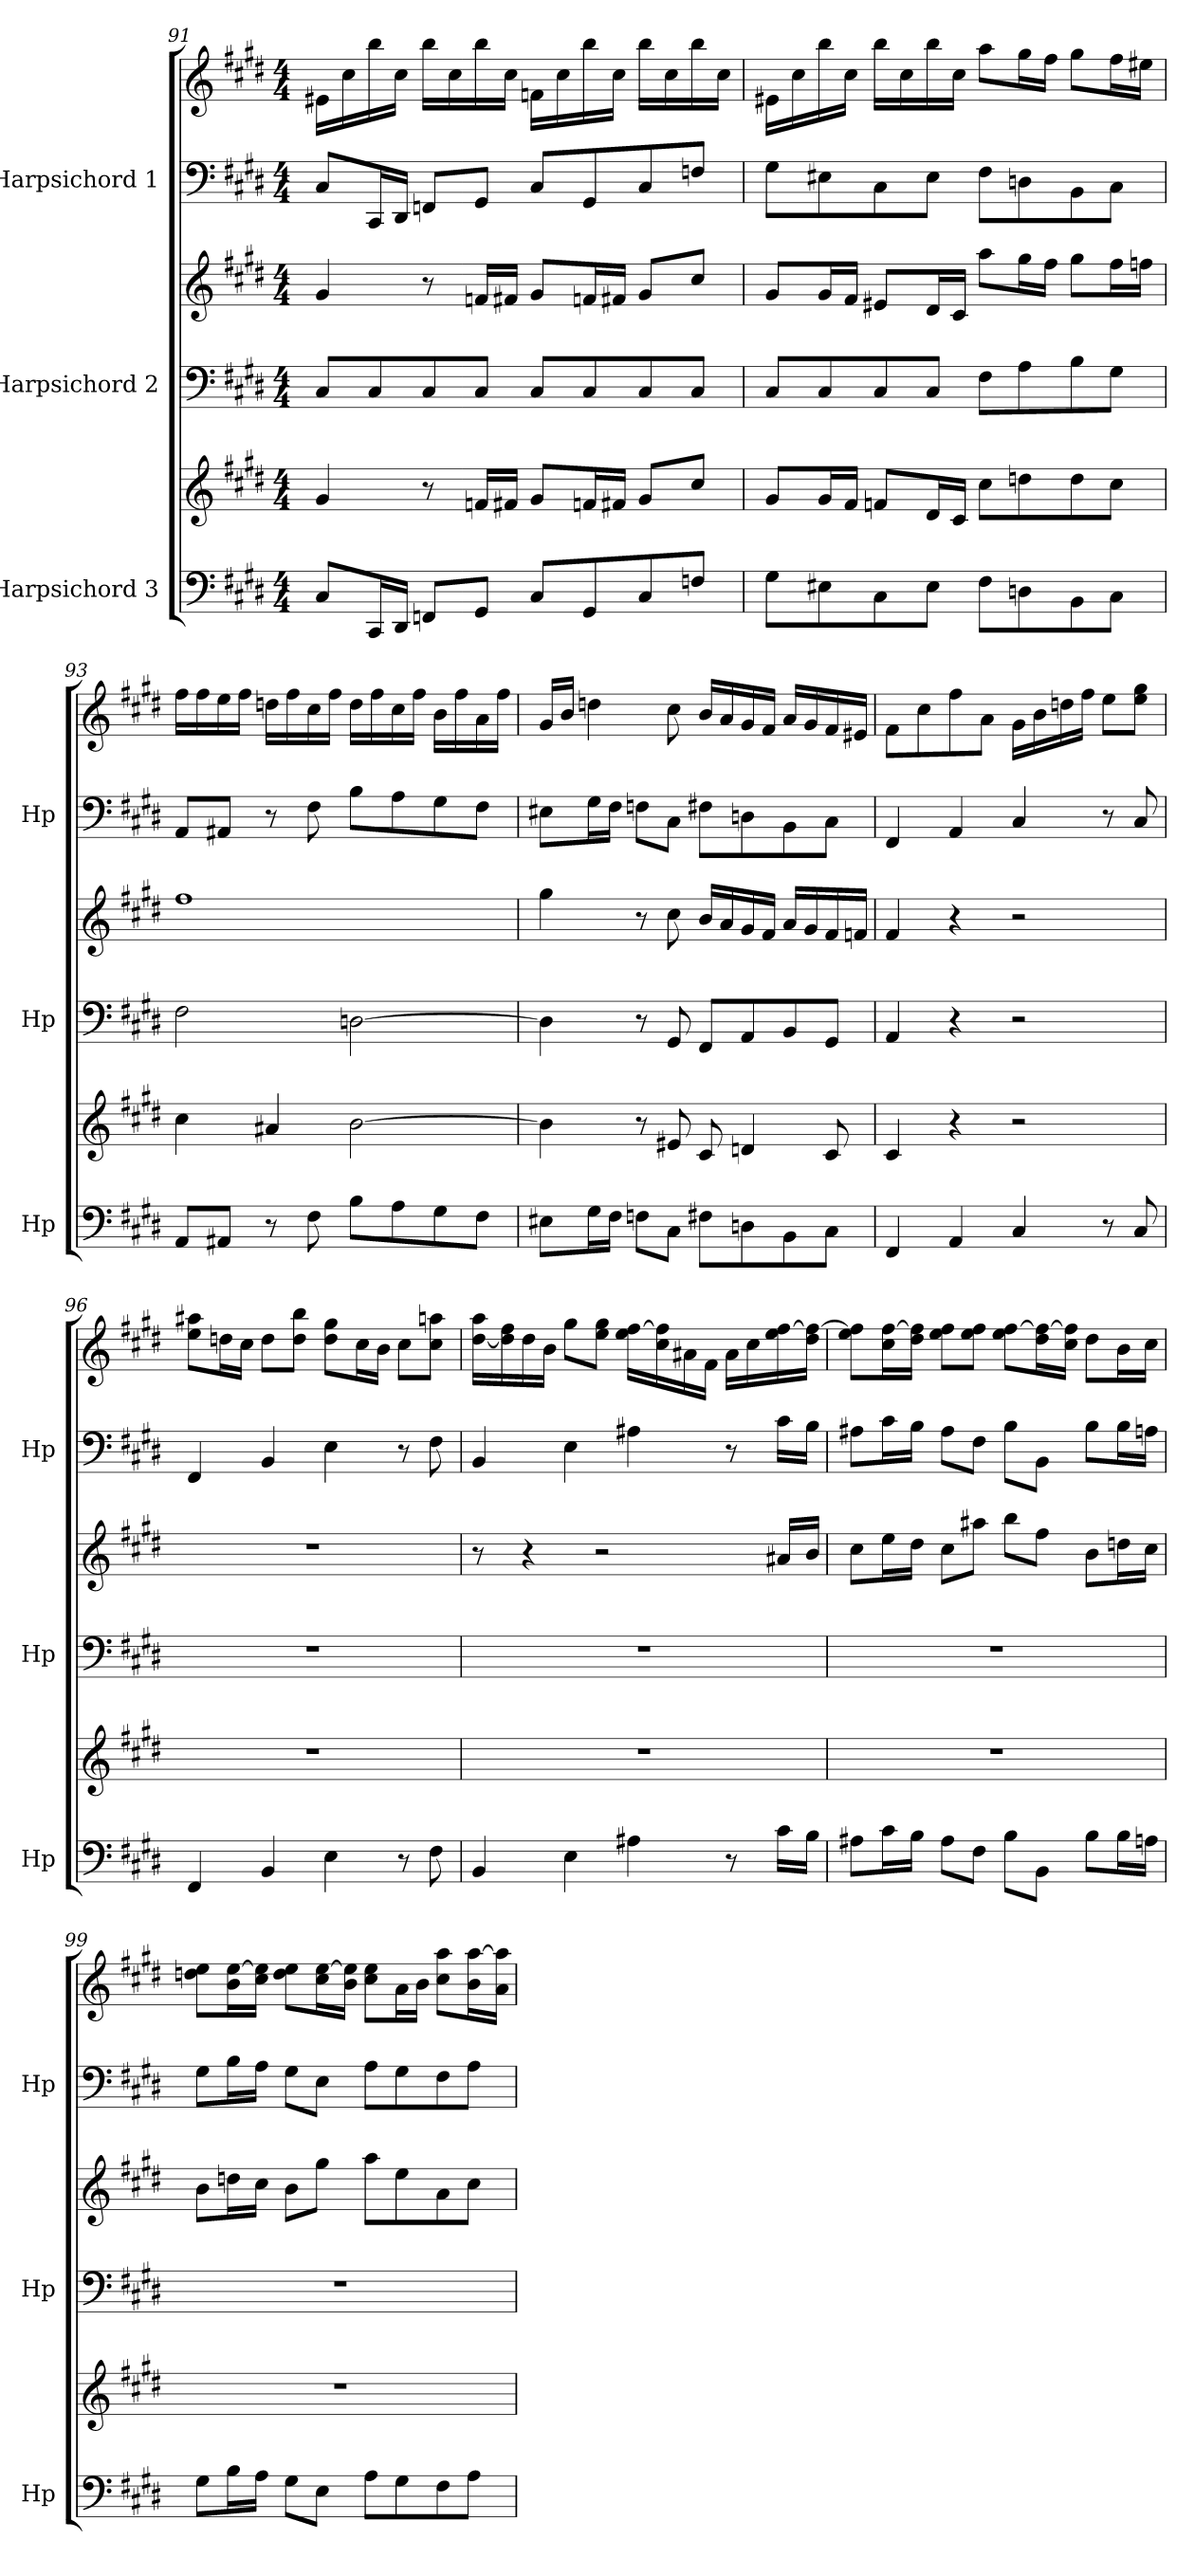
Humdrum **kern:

**kern	**kern	**kern	**kern	**kern	**kern
*part3	*part3	*part2	*part2	*part1	*part1
*staff6	*staff5	*staff4	*staff3	*staff2	*staff1
*I"Harpsichord 3	*	*I"Harpsichord 2	*	*I"Harpsichord 1	*
*I'Hp	*	*I'Hp	*	*I'Hp	*
*clefF4	*clefG2	*clefF4	*clefG2	*clefF4	*clefG2
*k[f#c#g#d#]	*k[f#c#g#d#]	*k[f#c#g#d#]	*k[f#c#g#d#]	*k[f#c#g#d#]	*k[f#c#g#d#]
*M4/4	*M4/4	*M4/4	*M4/4	*M4/4	*M4/4
=91	=91	=91	=91	=91	=91
8C#/L	4g#/	8C#/L	4g#/	8C#/L	16e#X\LL
.	.	.	.	.	16cc#\
16CC#/L	.	8C#/	.	16CC#/L	16bb\
16DD#/JJ	.	.	.	16DD#/JJ	16cc#\JJ
8FFn/L	8r	8C#/	8r	8FFn/L	16bb\LL
.	.	.	.	.	16cc#\
8GG#/J	16fn/LL	8C#/J	16fn/LL	8GG#/J	16bb\
.	16f#X/JJ	.	16f#X/JJ	.	16cc#\JJ
8C#/L	8g#/L	8C#/L	8g#/L	8C#/L	16fn\LL
.	.	.	.	.	16cc#\
8GG#/	16fn/L	8C#/	16fn/L	8GG#/	16bb\
.	16f#X/JJ	.	16f#X/JJ	.	16cc#\JJ
8C#/	8g#/L	8C#/	8g#/L	8C#/	16bb\LL
.	.	.	.	.	16cc#\
8Fn/J	8cc#/J	8C#/J	8cc#/J	8Fn/J	16bb\
.	.	.	.	.	16cc#\JJ
!!LO:PB:g=z
=92	=92	=92	=92	=92	=92
8G#\L	8g#/L	8C#/L	8g#/L	8G#\L	16e#X\LL
.	.	.	.	.	16cc#\
8E#X\	16g#/L	8C#/	16g#/L	8E#X\	16bb\
.	16f#/JJ	.	16f#/JJ	.	16cc#\JJ
8C#\	8fn/L	8C#/	8e#X/L	8C#\	16bb\LL
.	.	.	.	.	16cc#\
8E#\J	16d#/L	8C#/J	16d#/L	8E#\J	16bb\
.	16c#/JJ	.	16c#/JJ	.	16cc#\JJ
8F#\L	8cc#\L	8F#\L	8aa\L	8F#\L	8aa\L
8Dn\	8ddn\	8A\	16gg#\L	8Dn\	16gg#\L
.	.	.	16ff#\JJ	.	16ff#\JJ
8BB\	8dd\	8B\	8gg#\L	8BB\	8gg#\L
8C#\J	8cc#\J	8G#\J	16ff#\L	8C#\J	16ff#\L
.	.	.	16ffn\JJ	.	16ee#X\JJ
=93	=93	=93	=93	=93	=93
8AA/L	4cc#\	2F#\	1ff#	8AA/L	16ff#\LL
.	.	.	.	.	16ff#\
8AA#X/J	.	.	.	8AA#X/J	16ee\
.	.	.	.	.	16ff#\JJ
8r	4a#X/	.	.	8r	16ddn\LL
.	.	.	.	.	16ff#\
8F#\	.	.	.	8F#\	16cc#\
.	.	.	.	.	16ff#\JJ
8B\L	[2b\	[2Dn\	.	8B\L	16dd\LL
.	.	.	.	.	16ff#\
8A\	.	.	.	8A\	16cc#\
.	.	.	.	.	16ff#\JJ
8G#\	.	.	.	8G#\	16b\LL
.	.	.	.	.	16ff#\
8F#\J	.	.	.	8F#\J	16a\
.	.	.	.	.	16ff#\JJ
!!LO:LB:g=z
=94	=94	=94	=94	=94	=94
8E#X\L	4b\]	4D\]	4gg#\	8E#X\L	16g#/LL
.	.	.	.	.	16b/JJ
16G#\L	.	.	.	16G#\L	4ddn\
16F#\JJ	.	.	.	16F#\JJ	.
8Fn\L	8r	8r	8r	8Fn\L	.
8C#\J	8e#X/	8GG#/	8cc#\	8C#\J	8cc#\
8F#X\L	8c#/	8FF#/L	16b/LL	8F#X\L	16b/LL
.	.	.	16a/	.	16a/
8Dn\	4dn/	8AA/	16g#/	8Dn\	16g#/
.	.	.	16f#/JJ	.	16f#/JJ
8BB\	.	8BB/	16a/LL	8BB\	16a/LL
.	.	.	16g#/	.	16g#/
8C#\J	8c#/	8GG#/J	16f#/	8C#\J	16f#/
.	.	.	16fn/JJ	.	16e#X/JJ
=95	=95	=95	=95	=95	=95
4FF#/	4c#/	4AA/	4f#/	4FF#/	8f#\L
.	.	.	.	.	8cc#\
4AA/	4r	4r	4r	4AA/	8ff#\
.	.	.	.	.	8a\J
4C#/	2r	2r	2r	4C#/	16g#\LL
.	.	.	.	.	16b\
.	.	.	.	.	16ddn\
.	.	.	.	.	16ff#\JJ
8r	.	.	.	8r	8ee\L
8C#/	.	.	.	8C#/	8ee\ 8gg#\J
=96	=96	=96	=96	=96	=96
4FF#/	1r	1r	1r	4FF#/	8ee\ 8aa#X\L
.	.	.	.	.	16ddn\L
.	.	.	.	.	16cc#\JJ
4BB/	.	.	.	4BB/	8dd\L
.	.	.	.	.	8dd\ 8bb\J
4E\	.	.	.	4E\	8dd\ 8gg#\L
.	.	.	.	.	16cc#\L
.	.	.	.	.	16b\JJ
8r	.	.	.	8r	8cc#\L
8F#\	.	.	.	8F#\	8cc#\ 8aan\J
!!LO:PB:g=z
=97	=97	=97	=97	=97	=97
4BB/	1r	1r	8r	4BB/	[16dd#\ 16aa\LL
.	.	.	.	.	16dd#\] 16ff#\
.	.	.	4r	.	16dd#\
.	.	.	.	.	16b\JJ
4E\	.	.	.	4E\	8gg#\L
.	.	.	2r	.	8ee\ 8gg#\J
4A#X\	.	.	.	4A#X\	16ee\ [16ff#\LL
.	.	.	.	.	16cc#\ 16ff#\]
.	.	.	.	.	16a#X\
.	.	.	.	.	16f#\JJ
8r	.	.	.	8r	16a#\LL
.	.	.	.	.	16cc#\
16c#\LL	.	.	16a#X/LL	16c#\LL	16ee\ [16ff#\
16B\JJ	.	.	16b/JJ	16B\JJ	16dd#\ 16ff#\_JJ
=98	=98	=98	=98	=98	=98
8A#X\L	1r	1r	8cc#\L	8A#X\L	8ee\ 8ff#\]L
16c#\L	.	.	16ee\L	16c#\L	16cc#\ [16ff#\L
16B\JJ	.	.	16dd#\JJ	16B\JJ	16dd#\ 16ff#\]JJ
8A#\L	.	.	8cc#\L	8A#\L	8ee\ 8ff#\L
8F#\J	.	.	8aa#X\J	8F#\J	8ee\ 8ff#\J
8B\L	.	.	8bb\L	8B\L	8ee\ [8ff#\L
8BB\J	.	.	8ff#\J	8BB\J	16dd#\ 16ff#\_L
.	.	.	.	.	16cc#\ 16ff#\]JJ
8B\L	.	.	8b\L	8B\L	8dd#\L
16B\L	.	.	16ddn\L	16B\L	16b\L
16An\JJ	.	.	16cc#\JJ	16An\JJ	16cc#\JJ
!!LO:LB:g=z
=99	=99	=99	=99	=99	=99
8G#\L	1r	1r	8b\L	8G#\L	8ddn\ 8ee\L
16B\L	.	.	16ddn\L	16B\L	16b\ [16ee\L
16A\JJ	.	.	16cc#\JJ	16A\JJ	16cc#\ 16ee\]JJ
8G#\L	.	.	8b\L	8G#\L	8dd\ 8ee\L
8E\J	.	.	8gg#\J	8E\J	16cc#\ [16ee\L
.	.	.	.	.	16b\ 16ee\]JJ
8A\L	.	.	8aa\L	8A\L	8cc#\ 8ee\L
8G#\	.	.	8ee\	8G#\	16a\L
.	.	.	.	.	16b\JJ
8F#\	.	.	8a\	8F#\	8cc#\ 8aa\L
8A\J	.	.	8cc#\J	8A\J	16b\ [16aa\L
.	.	.	.	.	16a\ 16aa\]JJ
=	=	=	=	=	=
*-	*-	*-	*-	*-	*-
